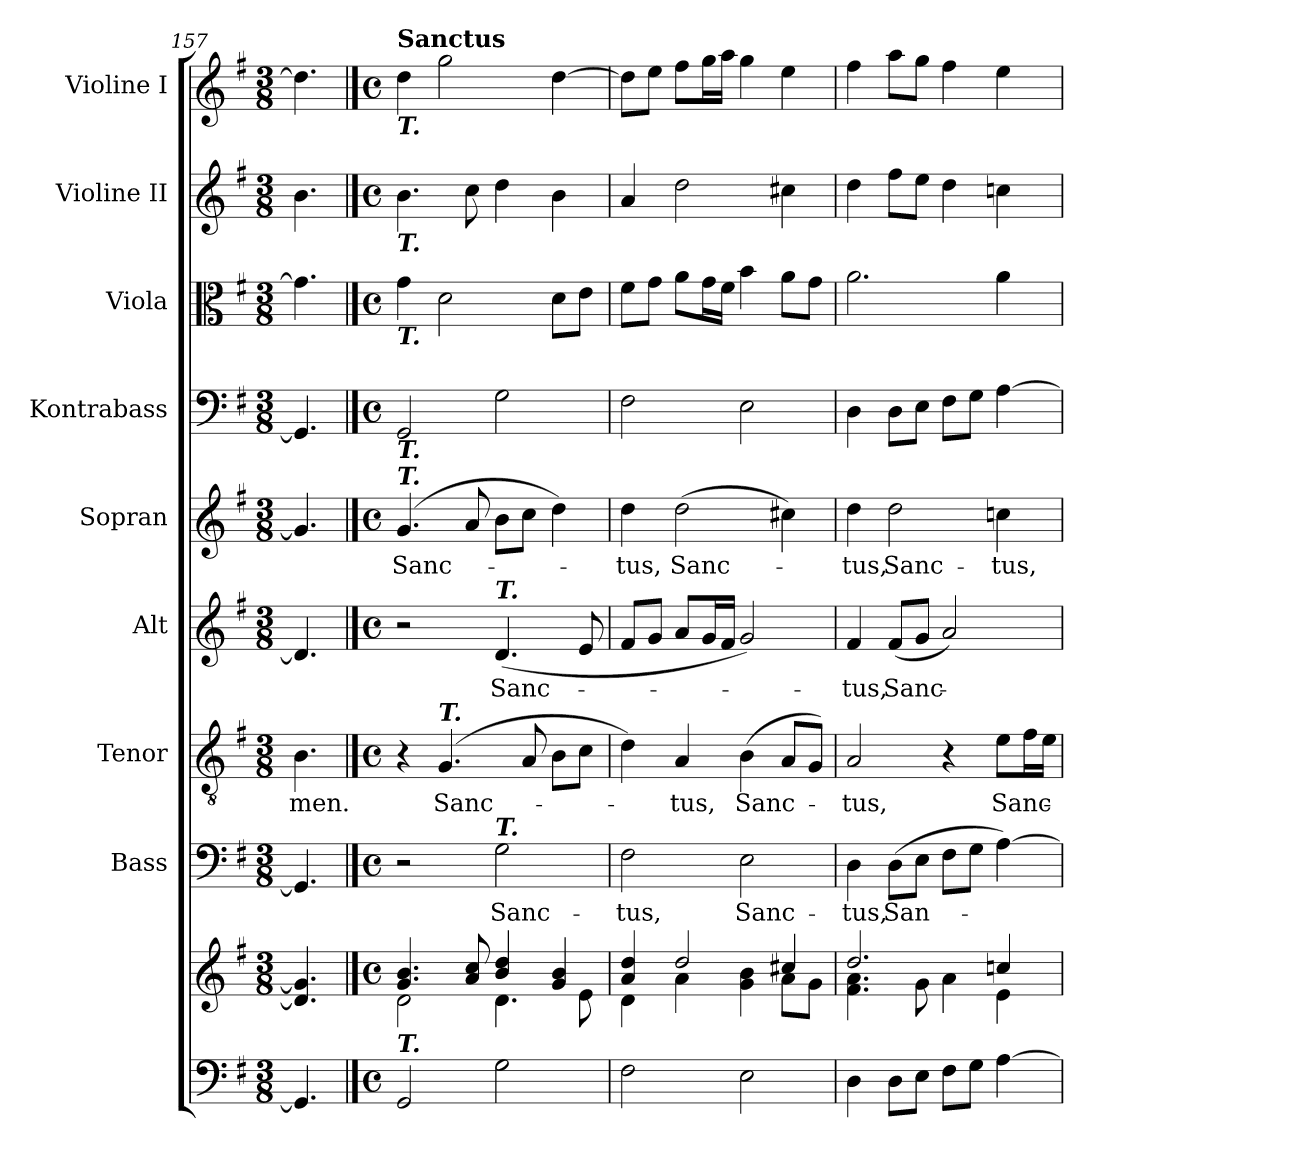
**kern	**kern	**kern	**text	**kern	**text	**kern	**text	**kern	**text	**kern	**kern	**kern	**kern
*part9	*part9	*part8	*part8	*part7	*part7	*part6	*part6	*part5	*part5	*part4	*part3	*part2	*part1
*staff10	*staff9	*staff8	*staff8	*staff7	*staff7	*staff6	*staff6	*staff5	*staff5	*staff4	*staff3	*staff2	*staff1
*	*	*I"Bass	*	*I"Tenor	*	*I"Alt	*	*I"Sopran	*	*I"Kontrabass	*I"Viola	*I"Violine II	*I"Violine I
*	*	*I'B.	*	*I'T.	*	*I'A.	*	*I'S.	*	*I'Kb.	*I'Vla.	*I'Vl. II	*I'Vl. I
*clefF4	*clefG2	*clefF4	*	*clefGv2	*	*clefG2	*	*clefG2	*	*clefF4	*clefC3	*clefG2	*clefG2
*	*	*	*	*	*	*	*	*	*	*ITrd7c12	*	*	*
*k[f#]	*k[f#]	*k[f#]	*	*k[f#]	*	*k[f#]	*	*k[f#]	*	*k[f#]	*k[f#]	*k[f#]	*k[f#]
*G:	*G:	*G:	*	*G:	*	*G:	*	*G:	*	*G:	*G:	*G:	*G:
*M3/8	*M3/8	*M3/8	*	*M3/8	*	*M3/8	*	*M3/8	*	*M3/8	*M3/8	*M3/8	*M3/8
=157	=157	=157	=157	=157	=157	=157	=157	=157	=157	=157	=157	=157	=157
!	!	!	!	!	!LO:LY:b	!	!	!	!	!	!	!	!
4.GG/]	4.d/] 4.g/]	4.GG/]	.	4.B\	-men.	4.d/]	.	4.g/]	.	4.GGG/]	4.g\]	4.b\	4.dd\]
!!LO:PB:g=z
==158	==158	==158	==158	==158	==158	==158	==158	==158	==158	==158	==158	==158	==158
*M4/4	*M4/4	*M4/4	*	*M4/4	*	*M4/4	*	*M4/4	*	*M4/4	*M4/4	*M4/4	*M4/4
*met(c)	*met(c)	*met(c)	*	*met(c)	*	*met(c)	*	*met(c)	*	*met(c)	*met(c)	*met(c)	*met(c)
*	*^	*	*	*	*	*	*	*	*	*	*	*	*
!	!	!	!	!	!	!	!	!	!	!	!	!	!	!LO:TX:a:B:t=Sanctus
!	!	!	!	!	!	!	!	!	!	!	!	!	!	!LO:TX:b:Bi:t=T.
!	!	!	!	!	!	!	!	!	!	!	!	!	!LO:TX:b:Bi:t=T.	!
!	!	!	!	!	!	!	!	!	!	!	!	!LO:TX:b:Bi:t=T.	!	!
!	!	!	!	!	!	!	!	!	!	!	!LO:TX:b:Bi:t=T.	!	!	!
!	!	!	!	!	!	!	!	!	!LO:TX:a:Bi:t=T.	!	!	!	!	!
!LO:TX:a:Bi:t=T.	!	!	!	!	!	!	!	!	!	!	!	!	!	!
!	!	!	!	!	!	!	!	!	!	!LO:LY:b	!	!	!	!
2GG/	4.g/ 4.b/	2d\	2r	.	4r	.	2r	.	(4.g/	Sanc-	2GGG/	4g\	4.b\	4dd\
!	!	!	!	!	!LO:TX:a:Bi:t=T.	!	!	!	!	!	!	!	!	!
!	!	!	!	!	!	!LO:LY:b	!	!	!	!	!	!	!	!
.	.	.	.	.	(4.G/	Sanc-	.	.	.	.	.	2d\	.	2gg\
.	8a/ 8cc/	.	.	.	.	.	.	.	8a/	.	.	.	8cc\	.
!	!	!	!	!	!	!	!LO:TX:a:Bi:t=T.	!	!	!	!	!	!	!
!	!	!	!LO:TX:a:Bi:t=T.	!	!	!	!	!	!	!	!	!	!	!
!	!	!	!	!LO:LY:b	!	!	!	!LO:LY:b	!	!	!	!	!	!
2G\	4b/ 4dd/	4.d\	2G\	Sanc-	.	.	(<4.d/	Sanc-	8b\L	.	2GG\	.	4dd\	.
.	.	.	.	.	8A/	.	.	.	8cc\J	.	.	.	.	.
.	4g/ 4b/	.	.	.	8B\L	.	.	.	4dd\)	.	.	8d\L	4b\	[4dd\
.	.	8e\	.	.	8c\J	.	8e/	.	.	.	.	8e\J	.	.
=159	=159	=159	=159	=159	=159	=159	=159	=159	=159	=159	=159	=159	=159	=159
!	!	!	!	!LO:LY:b	!	!	!	!	!	!LO:LY:b	!	!	!	!
2F#\	4a/ 4dd/	4d\	2F#\	-tus,	4d\)	.	8f#/L	.	4dd\	-tus,	2FF#\	8f#\L	4a/	8dd\L]
.	.	.	.	.	.	.	8g/J	.	.	.	.	8g\J	.	8ee\J
!	!	!	!	!	!	!LO:LY:b	!	!	!	!LO:LY:b	!	!	!	!
.	2dd/	4a\	.	.	4A/	-tus,	8a/L	.	(>2dd\	Sanc-	.	8a\L	2dd\	8ff#\L
.	.	.	.	.	.	.	16g/L	.	.	.	.	16g\L	.	16gg\L
.	.	.	.	.	.	.	16f#/JJ	.	.	.	.	16f#\JJ	.	16aa\JJ
!	!	!	!	!LO:LY:b	!	!LO:LY:b	!	!	!	!	!	!	!	!
2E\	.	4g\ 4b\	2E\	Sanc-	(>4B\	Sanc-	2g/)	.	.	.	2EE\	4b\	.	4gg\
.	4cc#X/	8a\L	.	.	8A/L	.	.	.	4cc#X\)	.	.	8a\L	4cc#X\	4ee\
.	.	8g\J	.	.	8G/J)	.	.	.	.	.	.	8g\J	.	.
=160	=160	=160	=160	=160	=160	=160	=160	=160	=160	=160	=160	=160	=160	=160
!	!	!	!	!LO:LY:b	!	!LO:LY:b	!	!LO:LY:b	!	!LO:LY:b	!	!	!	!
4D\	2.dd/	4.f#\ 4.a\	4D\	-tus,	2A/	-tus,	4f#/	-tus,	4dd\	-tus,	4DD\	2.a\	4dd\	4ff#\
!	!	!	!	!LO:LY:b	!	!	!	!LO:LY:b	!	!LO:LY:b	!	!	!	!
8D\L	.	.	(>8D\L	San-	.	.	(<8f#/L	Sanc-	2dd\	Sanc-	8DD\L	.	8ff#\L	8aa\L
8E\J	.	8g\	8E\J	.	.	.	8g/J	.	.	.	8EE\J	.	8ee\J	8gg\J
8F#\L	.	4a\	8F#\L	.	4r	.	2a/)	.	.	.	8FF#\L	.	4dd\	4ff#\
8G\J	.	.	8G\J	.	.	.	.	.	.	.	8GG\J	.	.	.
!	!	!	!	!	!	!LO:LY:b	!	!	!	!LO:LY:b	!	!	!	!
[4A\	4ccn/	4e\	[4A\)	.	8e\L	Sanc-	.	.	4ccn\	-tus,	[4AA\	4a\	4ccn\	4ee\
.	.	.	.	.	16f#\L	.	.	.	.	.	.	.	.	.
.	.	.	.	.	16e\JJ	.	.	.	.	.	.	.	.	.
*	*v	*v	*	*	*	*	*	*	*	*	*	*	*	*
=	=	=	=	=	=	=	=	=	=	=	=	=	=
*-	*-	*-	*-	*-	*-	*-	*-	*-	*-	*-	*-	*-	*-
